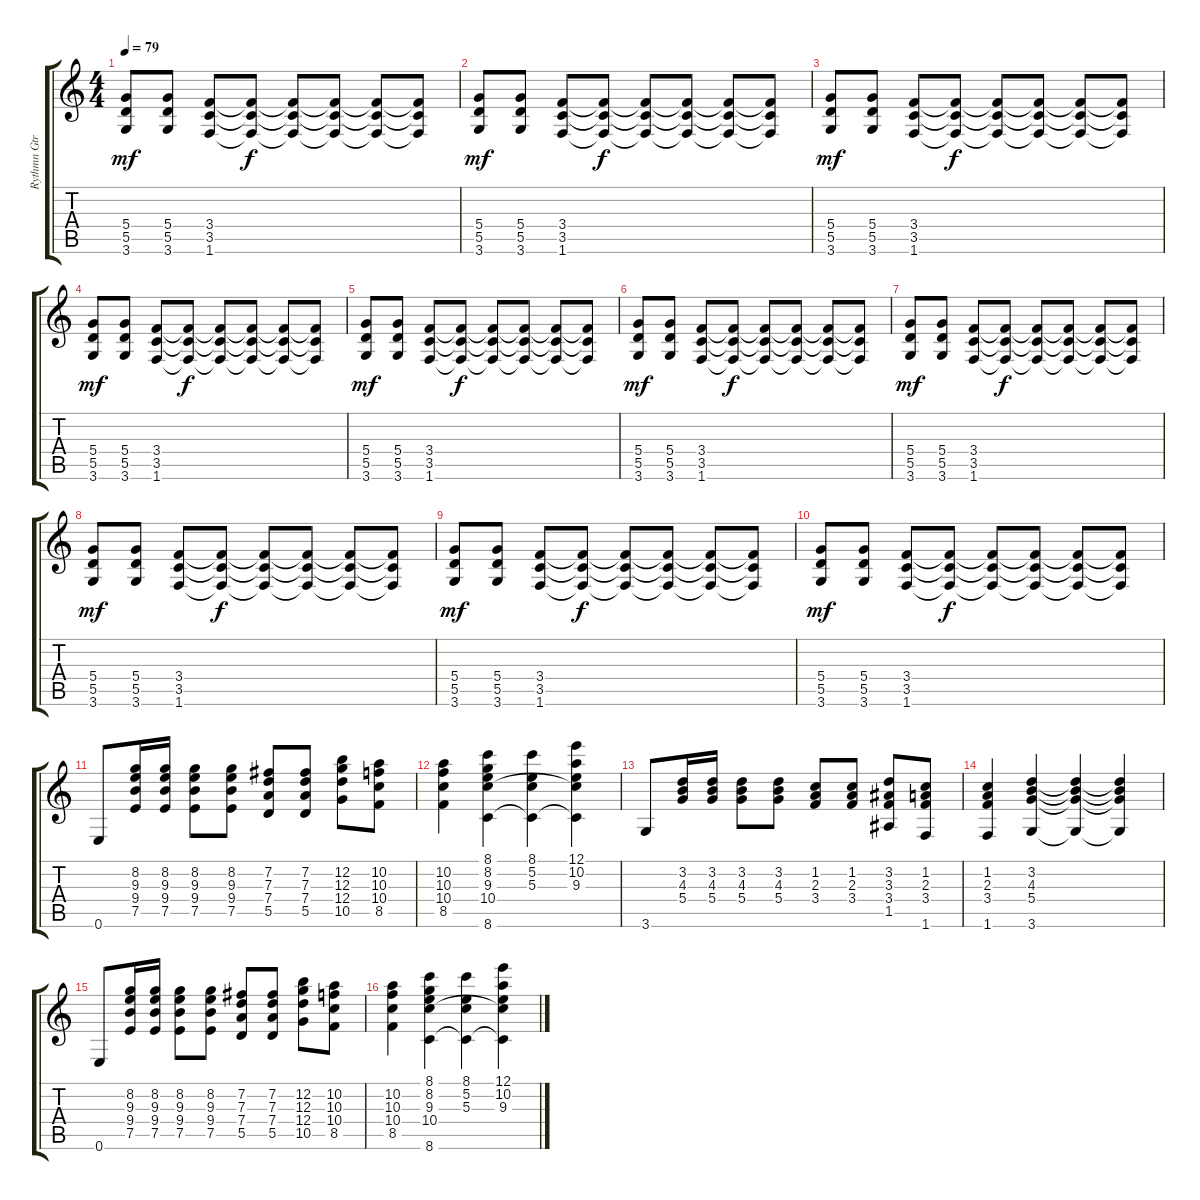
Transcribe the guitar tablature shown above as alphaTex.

\track ("Rythmn Gtr." "Rythmn Gtr") {instrument electricguitarclean bank 255}
\staff {score tabs}
\tuning (E4 B3 G3 D3 A2 E2) {hide}
\ts (4 4)
\tempo 79
\clef g2
\ks c
(5.4 5.5 3.6).8{dy mf} (5.4 5.5 3.6).8 (3.4 3.5 1.6).8 (3.4{t} 3.5{t} 1.6{t}).8{dy f} (3.4{t} 3.5{t} 1.6{t}).8 (3.4{t} 3.5{t} 1.6{t}).8 (3.4{t} 3.5{t} 1.6{t}).8 (3.4{t} 3.5{t} 1.6{t}).8 |
(5.4 5.5 3.6).8{dy mf} (5.4 5.5 3.6).8 (3.4 3.5 1.6).8 (3.4{t} 3.5{t} 1.6{t}).8{dy f} (3.4{t} 3.5{t} 1.6{t}).8 (3.4{t} 3.5{t} 1.6{t}).8 (3.4{t} 3.5{t} 1.6{t}).8 (3.4{t} 3.5{t} 1.6{t}).8 |
(5.4 5.5 3.6).8{dy mf} (5.4 5.5 3.6).8 (3.4 3.5 1.6).8 (3.4{t} 3.5{t} 1.6{t}).8{dy f} (3.4{t} 3.5{t} 1.6{t}).8 (3.4{t} 3.5{t} 1.6{t}).8 (3.4{t} 3.5{t} 1.6{t}).8 (3.4{t} 3.5{t} 1.6{t}).8 |
(5.4 5.5 3.6).8{dy mf} (5.4 5.5 3.6).8 (3.4 3.5 1.6).8 (3.4{t} 3.5{t} 1.6{t}).8{dy f} (3.4{t} 3.5{t} 1.6{t}).8 (3.4{t} 3.5{t} 1.6{t}).8 (3.4{t} 3.5{t} 1.6{t}).8 (3.4{t} 3.5{t} 1.6{t}).8 |
(5.4 5.5 3.6).8{dy mf} (5.4 5.5 3.6).8 (3.4 3.5 1.6).8 (3.4{t} 3.5{t} 1.6{t}).8{dy f} (3.4{t} 3.5{t} 1.6{t}).8 (3.4{t} 3.5{t} 1.6{t}).8 (3.4{t} 3.5{t} 1.6{t}).8 (3.4{t} 3.5{t} 1.6{t}).8 |
(5.4 5.5 3.6).8{dy mf} (5.4 5.5 3.6).8 (3.4 3.5 1.6).8 (3.4{t} 3.5{t} 1.6{t}).8{dy f} (3.4{t} 3.5{t} 1.6{t}).8 (3.4{t} 3.5{t} 1.6{t}).8 (3.4{t} 3.5{t} 1.6{t}).8 (3.4{t} 3.5{t} 1.6{t}).8 |
(5.4 5.5 3.6).8{dy mf} (5.4 5.5 3.6).8 (3.4 3.5 1.6).8 (3.4{t} 3.5{t} 1.6{t}).8{dy f} (3.4{t} 3.5{t} 1.6{t}).8 (3.4{t} 3.5{t} 1.6{t}).8 (3.4{t} 3.5{t} 1.6{t}).8 (3.4{t} 3.5{t} 1.6{t}).8 |
(5.4 5.5 3.6).8{dy mf} (5.4 5.5 3.6).8 (3.4 3.5 1.6).8 (3.4{t} 3.5{t} 1.6{t}).8{dy f} (3.4{t} 3.5{t} 1.6{t}).8 (3.4{t} 3.5{t} 1.6{t}).8 (3.4{t} 3.5{t} 1.6{t}).8 (3.4{t} 3.5{t} 1.6{t}).8 |
(5.4 5.5 3.6).8{dy mf} (5.4 5.5 3.6).8 (3.4 3.5 1.6).8 (3.4{t} 3.5{t} 1.6{t}).8{dy f} (3.4{t} 3.5{t} 1.6{t}).8 (3.4{t} 3.5{t} 1.6{t}).8 (3.4{t} 3.5{t} 1.6{t}).8 (3.4{t} 3.5{t} 1.6{t}).8 |
(5.4 5.5 3.6).8{dy mf} (5.4 5.5 3.6).8 (3.4 3.5 1.6).8 (3.4{t} 3.5{t} 1.6{t}).8{dy f} (3.4{t} 3.5{t} 1.6{t}).8 (3.4{t} 3.5{t} 1.6{t}).8 (3.4{t} 3.5{t} 1.6{t}).8 (3.4{t} 3.5{t} 1.6{t}).8 |
0.6.8 (8.2 9.3 9.4 7.5).16 (8.2 9.3 9.4 7.5).16 (8.2 9.3 9.4 7.5).8 (8.2 9.3 9.4 7.5).8 (7.2 7.3 7.4 5.5).8 (7.2 7.3 7.4 5.5).8 (12.2 12.3 12.4 10.5).8 (10.2 10.3 10.4 8.5).8 |
(10.2 10.3 10.4 8.5).4 (8.1 8.2 9.3 10.4 8.6).4 (8.1 5.2 5.3 8.6{t}).4 (12.1 10.2 9.3 10.4{t} 8.6{t}).4 |
3.6.8 (3.2 4.3 5.4).16 (3.2 4.3 5.4).16 (3.2 4.3 5.4).8 (3.2 4.3 5.4).8 (1.2 2.3 3.4).8 (1.2 2.3 3.4).8 (3.2 3.3 3.4 1.5).8 (1.2 2.3 3.4 1.6).8 |
(1.2 2.3 3.4 1.6).4 (3.2 4.3 5.4 3.6).4 (3.2{t} 4.3{t} 5.4{t} 3.6{t}).4 (3.2{t} 4.3{t} 5.4{t} 3.6{t}).4 |
0.6.8 (8.2 9.3 9.4 7.5).16 (8.2 9.3 9.4 7.5).16 (8.2 9.3 9.4 7.5).8 (8.2 9.3 9.4 7.5).8 (7.2 7.3 7.4 5.5).8 (7.2 7.3 7.4 5.5).8 (12.2 12.3 12.4 10.5).8 (10.2 10.3 10.4 8.5).8 |
(10.2 10.3 10.4 8.5).4 (8.1 8.2 9.3 10.4 8.6).4 (8.1 5.2 5.3 8.6{t}).4 (12.1 10.2 9.3 10.4{t} 8.6{t}).4
